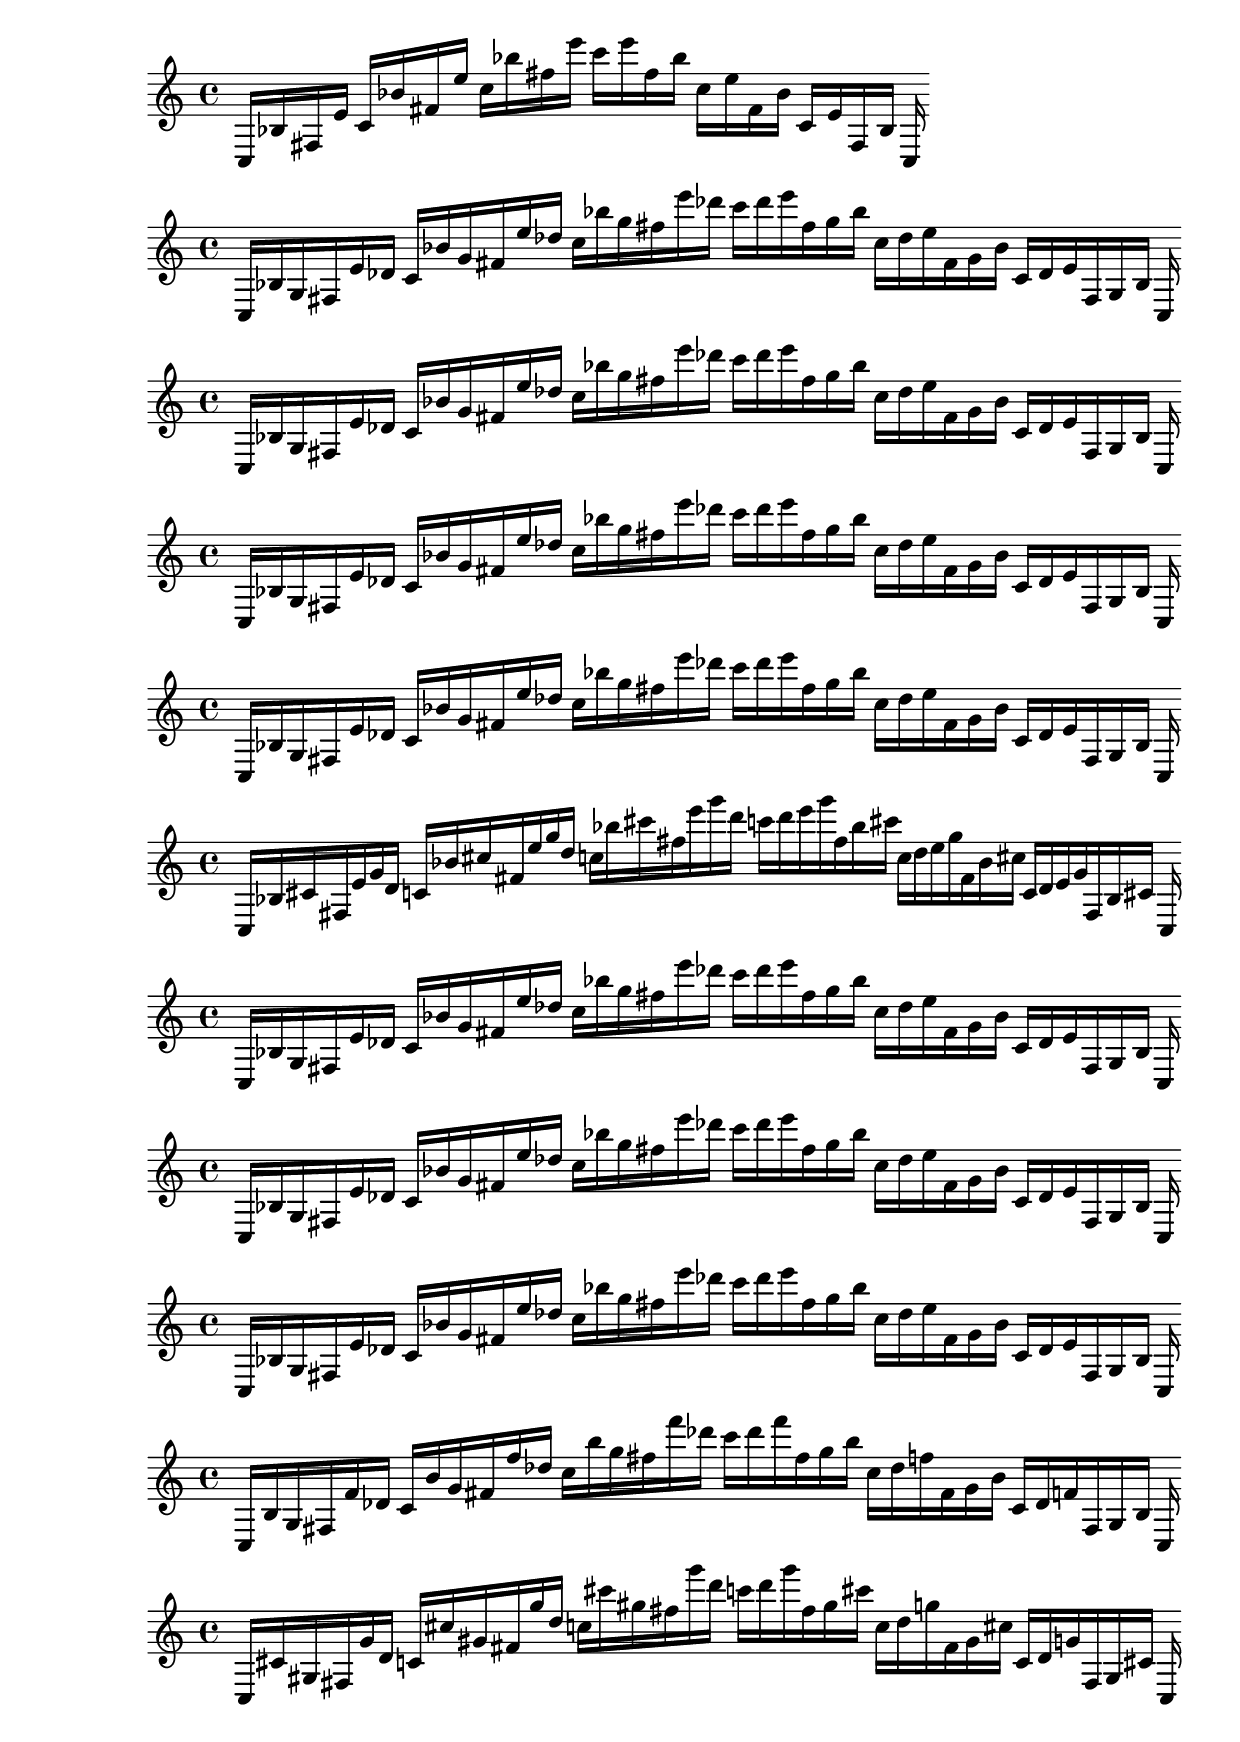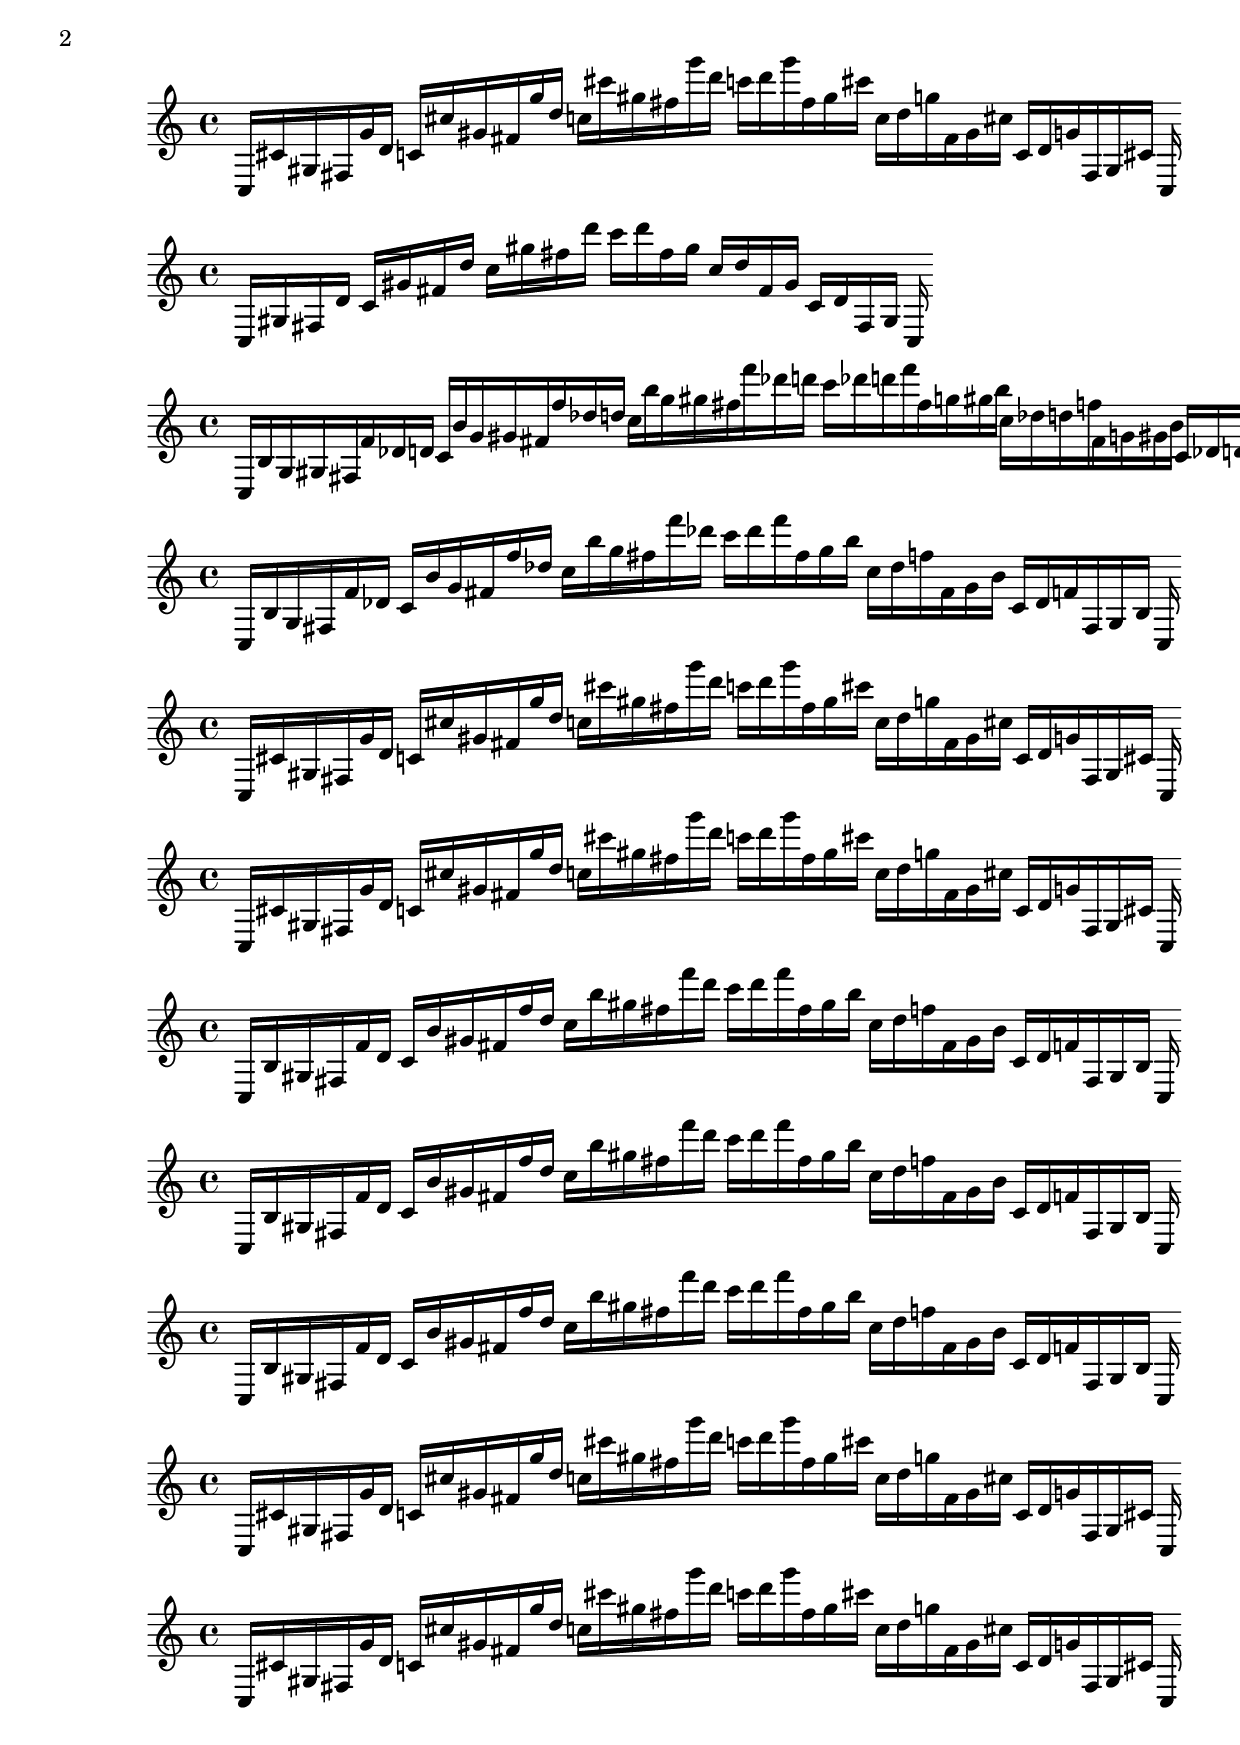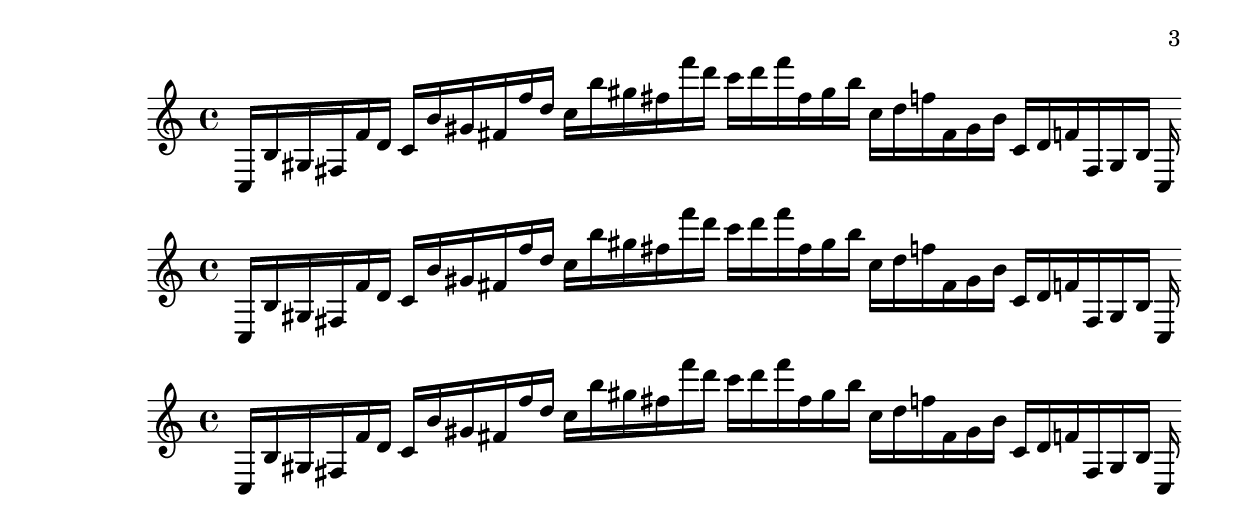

%partitura0_0
\new PianoStaff <<
\cadenzaOn
\new Staff = "right" {
\clef treble
    c16 [ bes fis e' ]
    c' [ bes' fis' e'' ]
    c'' [ bes'' fis'' e''' ]
    c''' [ e''' fis'' bes'' ]
    c'' [ e'' fis' bes' ]
    c' [ e' fis bes ]
    c
}
>>

%partitura0_1
\new PianoStaff <<
\cadenzaOn
\new Staff = "right" {
\clef treble
    c16 [ bes g fis e' des' ]
    c' [ bes' g' fis' e'' des'' ]
    c'' [ bes'' g'' fis'' e''' des''' ]
    c''' [ des''' e''' fis'' g'' bes'' ]
    c'' [ des'' e'' fis' g' bes' ]
    c' [ des' e' fis g bes ]
    c
}
>>

%partitura0_2
\new PianoStaff <<
\cadenzaOn
\new Staff = "right" {
\clef treble
    c16 [ bes g fis e' des' ]
    c' [ bes' g' fis' e'' des'' ]
    c'' [ bes'' g'' fis'' e''' des''' ]
    c''' [ des''' e''' fis'' g'' bes'' ]
    c'' [ des'' e'' fis' g' bes' ]
    c' [ des' e' fis g bes ]
    c
}
>>

%partitura0_3
\new PianoStaff <<
\cadenzaOn
\new Staff = "right" {
\clef treble
    c16 [ bes g fis e' des' ]
    c' [ bes' g' fis' e'' des'' ]
    c'' [ bes'' g'' fis'' e''' des''' ]
    c''' [ des''' e''' fis'' g'' bes'' ]
    c'' [ des'' e'' fis' g' bes' ]
    c' [ des' e' fis g bes ]
    c
}
>>

%partitura0_4
\new PianoStaff <<
\cadenzaOn
\new Staff = "right" {
\clef treble
    c16 [ bes g fis e' des' ]
    c' [ bes' g' fis' e'' des'' ]
    c'' [ bes'' g'' fis'' e''' des''' ]
    c''' [ des''' e''' fis'' g'' bes'' ]
    c'' [ des'' e'' fis' g' bes' ]
    c' [ des' e' fis g bes ]
    c
}
>>

%partitura1_0
\new PianoStaff <<
\cadenzaOn
\new Staff = "right" {
\clef treble
    c16 [ bes cis' fis e' g' d' ]
    c' [ bes' cis'' fis' e'' g'' d'' ]
    c'' [ bes'' cis''' fis'' e''' g''' d''' ]
    c''' [ d''' e''' g''' fis'' bes'' cis''' ]
    c'' [ d'' e'' g'' fis' bes' cis'' ]
    c' [ d' e' g' fis bes cis' ]
    c
}
>>

%partitura1_1
\new PianoStaff <<
\cadenzaOn
\new Staff = "right" {
\clef treble
    c16 [ bes g fis e' des' ]
    c' [ bes' g' fis' e'' des'' ]
    c'' [ bes'' g'' fis'' e''' des''' ]
    c''' [ des''' e''' fis'' g'' bes'' ]
    c'' [ des'' e'' fis' g' bes' ]
    c' [ des' e' fis g bes ]
    c
}
>>

%partitura1_2
\new PianoStaff <<
\cadenzaOn
\new Staff = "right" {
\clef treble
    c16 [ bes g fis e' des' ]
    c' [ bes' g' fis' e'' des'' ]
    c'' [ bes'' g'' fis'' e''' des''' ]
    c''' [ des''' e''' fis'' g'' bes'' ]
    c'' [ des'' e'' fis' g' bes' ]
    c' [ des' e' fis g bes ]
    c
}
>>

%partitura1_3
\new PianoStaff <<
\cadenzaOn
\new Staff = "right" {
\clef treble
    c16 [ bes g fis e' des' ]
    c' [ bes' g' fis' e'' des'' ]
    c'' [ bes'' g'' fis'' e''' des''' ]
    c''' [ des''' e''' fis'' g'' bes'' ]
    c'' [ des'' e'' fis' g' bes' ]
    c' [ des' e' fis g bes ]
    c
}
>>

%partitura1_4
\new PianoStaff <<
\cadenzaOn
\new Staff = "right" {
\clef treble
    c16 [ b g fis f' des' ]
    c' [ b' g' fis' f'' des'' ]
    c'' [ b'' g'' fis'' f''' des''' ]
    c''' [ des''' f''' fis'' g'' b'' ]
    c'' [ des'' f'' fis' g' b' ]
    c' [ des' f' fis g b ]
    c
}
>>

%partitura2_0
\new PianoStaff <<
\cadenzaOn
\new Staff = "right" {
\clef treble
    c16 [ cis' gis fis g' d' ]
    c' [ cis'' gis' fis' g'' d'' ]
    c'' [ cis''' gis'' fis'' g''' d''' ]
    c''' [ d''' g''' fis'' gis'' cis''' ]
    c'' [ d'' g'' fis' gis' cis'' ]
    c' [ d' g' fis gis cis' ]
    c
}
>>

%partitura2_1
\new PianoStaff <<
\cadenzaOn
\new Staff = "right" {
\clef treble
    c16 [ cis' gis fis g' d' ]
    c' [ cis'' gis' fis' g'' d'' ]
    c'' [ cis''' gis'' fis'' g''' d''' ]
    c''' [ d''' g''' fis'' gis'' cis''' ]
    c'' [ d'' g'' fis' gis' cis'' ]
    c' [ d' g' fis gis cis' ]
    c
}
>>

%partitura2_2
\new PianoStaff <<
\cadenzaOn
\new Staff = "right" {
\clef treble
    c16 [ gis fis d' ]
    c' [ gis' fis' d'' ]
    c'' [ gis'' fis'' d''' ]
    c''' [ d''' fis'' gis'' ]
    c'' [ d'' fis' gis' ]
    c' [ d' fis gis ]
    c
}
>>

%partitura2_3
\new PianoStaff <<
\cadenzaOn
\new Staff = "right" {
\clef treble
    c16 [ b g gis fis f' des' d' ]
    c' [ b' g' gis' fis' f'' des'' d'' ]
    c'' [ b'' g'' gis'' fis'' f''' des''' d''' ]
    c''' [ des''' d''' f''' fis'' g'' gis'' b'' ]
    c'' [ des'' d'' f'' fis' g' gis' b' ]
    c' [ des' d' f' fis g gis b ]
    c
}
>>

%partitura2_4
\new PianoStaff <<
\cadenzaOn
\new Staff = "right" {
\clef treble
    c16 [ b g fis f' des' ]
    c' [ b' g' fis' f'' des'' ]
    c'' [ b'' g'' fis'' f''' des''' ]
    c''' [ des''' f''' fis'' g'' b'' ]
    c'' [ des'' f'' fis' g' b' ]
    c' [ des' f' fis g b ]
    c
}
>>

%partitura3_0
\new PianoStaff <<
\cadenzaOn
\new Staff = "right" {
\clef treble
    c16 [ cis' gis fis g' d' ]
    c' [ cis'' gis' fis' g'' d'' ]
    c'' [ cis''' gis'' fis'' g''' d''' ]
    c''' [ d''' g''' fis'' gis'' cis''' ]
    c'' [ d'' g'' fis' gis' cis'' ]
    c' [ d' g' fis gis cis' ]
    c
}
>>

%partitura3_1
\new PianoStaff <<
\cadenzaOn
\new Staff = "right" {
\clef treble
    c16 [ cis' gis fis g' d' ]
    c' [ cis'' gis' fis' g'' d'' ]
    c'' [ cis''' gis'' fis'' g''' d''' ]
    c''' [ d''' g''' fis'' gis'' cis''' ]
    c'' [ d'' g'' fis' gis' cis'' ]
    c' [ d' g' fis gis cis' ]
    c
}
>>

%partitura3_2
\new PianoStaff <<
\cadenzaOn
\new Staff = "right" {
\clef treble
    c16 [ b gis fis f' d' ]
    c' [ b' gis' fis' f'' d'' ]
    c'' [ b'' gis'' fis'' f''' d''' ]
    c''' [ d''' f''' fis'' gis'' b'' ]
    c'' [ d'' f'' fis' gis' b' ]
    c' [ d' f' fis gis b ]
    c
}
>>

%partitura3_3
\new PianoStaff <<
\cadenzaOn
\new Staff = "right" {
\clef treble
    c16 [ b gis fis f' d' ]
    c' [ b' gis' fis' f'' d'' ]
    c'' [ b'' gis'' fis'' f''' d''' ]
    c''' [ d''' f''' fis'' gis'' b'' ]
    c'' [ d'' f'' fis' gis' b' ]
    c' [ d' f' fis gis b ]
    c
}
>>

%partitura3_4
\new PianoStaff <<
\cadenzaOn
\new Staff = "right" {
\clef treble
    c16 [ b gis fis f' d' ]
    c' [ b' gis' fis' f'' d'' ]
    c'' [ b'' gis'' fis'' f''' d''' ]
    c''' [ d''' f''' fis'' gis'' b'' ]
    c'' [ d'' f'' fis' gis' b' ]
    c' [ d' f' fis gis b ]
    c
}
>>

%partitura4_0
\new PianoStaff <<
\cadenzaOn
\new Staff = "right" {
\clef treble
    c16 [ cis' gis fis g' d' ]
    c' [ cis'' gis' fis' g'' d'' ]
    c'' [ cis''' gis'' fis'' g''' d''' ]
    c''' [ d''' g''' fis'' gis'' cis''' ]
    c'' [ d'' g'' fis' gis' cis'' ]
    c' [ d' g' fis gis cis' ]
    c
}
>>

%partitura4_1
\new PianoStaff <<
\cadenzaOn
\new Staff = "right" {
\clef treble
    c16 [ cis' gis fis g' d' ]
    c' [ cis'' gis' fis' g'' d'' ]
    c'' [ cis''' gis'' fis'' g''' d''' ]
    c''' [ d''' g''' fis'' gis'' cis''' ]
    c'' [ d'' g'' fis' gis' cis'' ]
    c' [ d' g' fis gis cis' ]
    c
}
>>

%partitura4_2
\new PianoStaff <<
\cadenzaOn
\new Staff = "right" {
\clef treble
    c16 [ b gis fis f' d' ]
    c' [ b' gis' fis' f'' d'' ]
    c'' [ b'' gis'' fis'' f''' d''' ]
    c''' [ d''' f''' fis'' gis'' b'' ]
    c'' [ d'' f'' fis' gis' b' ]
    c' [ d' f' fis gis b ]
    c
}
>>

%partitura4_3
\new PianoStaff <<
\cadenzaOn
\new Staff = "right" {
\clef treble
    c16 [ b gis fis f' d' ]
    c' [ b' gis' fis' f'' d'' ]
    c'' [ b'' gis'' fis'' f''' d''' ]
    c''' [ d''' f''' fis'' gis'' b'' ]
    c'' [ d'' f'' fis' gis' b' ]
    c' [ d' f' fis gis b ]
    c
}
>>

%partitura4_4
\new PianoStaff <<
\cadenzaOn
\new Staff = "right" {
\clef treble
    c16 [ b gis fis f' d' ]
    c' [ b' gis' fis' f'' d'' ]
    c'' [ b'' gis'' fis'' f''' d''' ]
    c''' [ d''' f''' fis'' gis'' b'' ]
    c'' [ d'' f'' fis' gis' b' ]
    c' [ d' f' fis gis b ]
    c
}
>>
